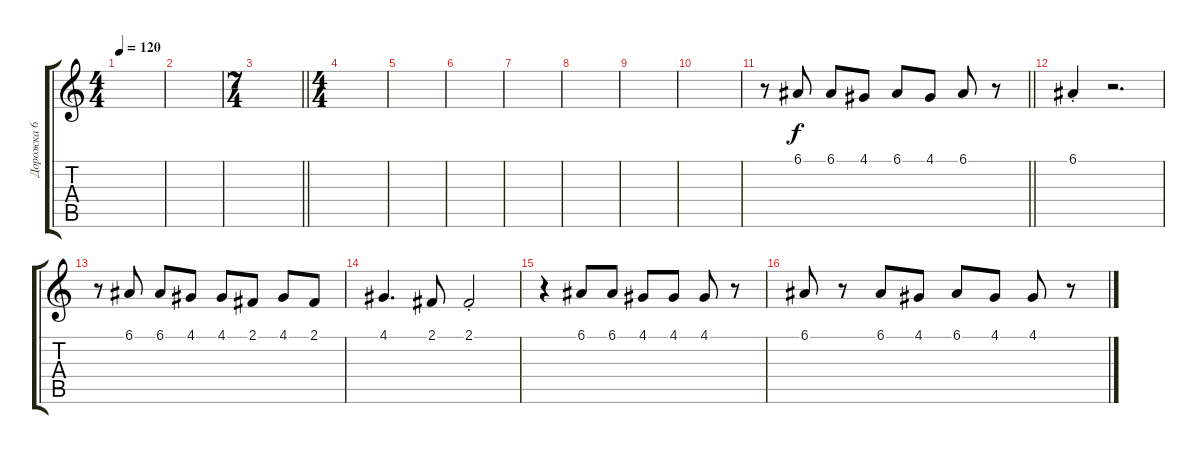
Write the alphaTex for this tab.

\track ("Дорожка 6" "Дорожка 6") {instrument lead8bassandlead}
\staff {score tabs}
\tuning (E4 B3 G3 D3 A2 E2) {hide}
\ts (4 4)
\tempo 120
\clef g2
\ks c
|
|
\ts (7 4)
\barLineRight lightlight
|
\ts (4 4)
|
|
|
|
|
|
|
\barLineRight lightlight
r.8 6.1.8 6.1.8 4.1.8 6.1.8 4.1.8 6.1.8 r.8 |
6.1{st}.4 r.2{d} |
r.8 6.1.8 6.1.8 4.1.8 4.1.8 2.1.8 4.1.8 2.1.8 |
4.1.4{d} 2.1.8 2.1{st}.2 |
r.4 6.1.8 6.1.8 4.1.8 4.1.8 4.1.8 r.8 |
6.1.8 r.8 6.1.8 4.1.8 6.1.8 4.1.8 4.1.8 r.8
